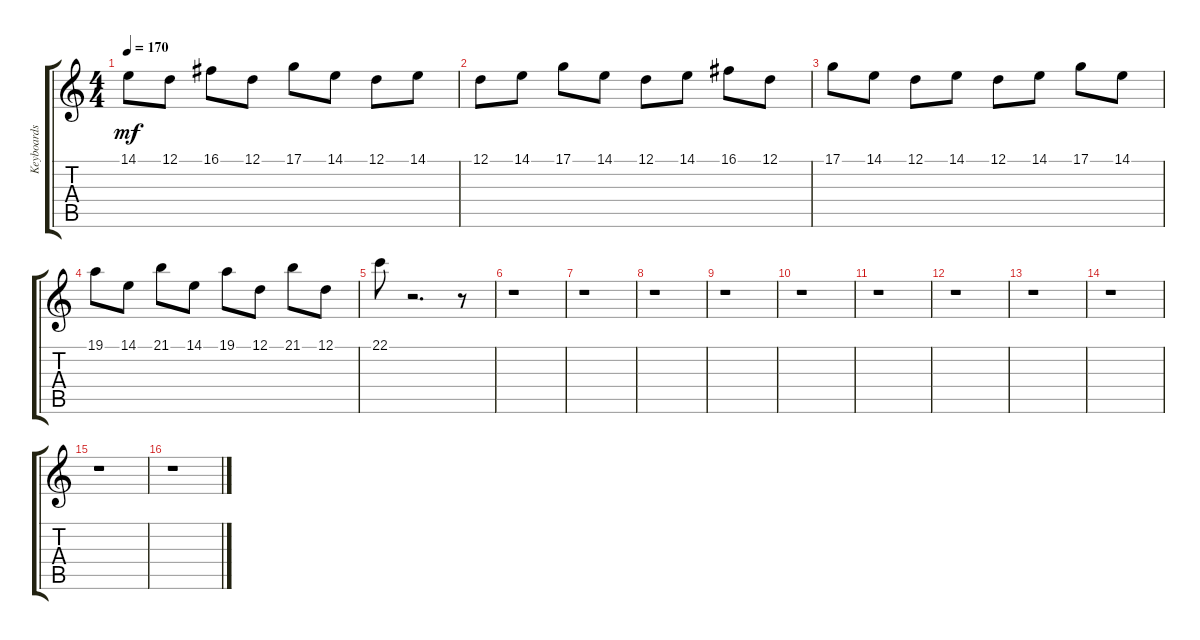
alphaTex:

\track ("Keyboards 1" "Keyboards ") {instrument lead2sawtooth}
\staff {score tabs}
\tuning (D4 A3 F3 C3 G2 C2) {hide}
\ts (4 4)
\tempo 170
\clef g2
\ks c
14.1.8{dy mf} 12.1.8 16.1.8 12.1.8 17.1.8 14.1.8 12.1.8 14.1.8 |
12.1.8 14.1.8 17.1.8 14.1.8 12.1.8 14.1.8 16.1.8 12.1.8 |
17.1.8 14.1.8 12.1.8 14.1.8 12.1.8 14.1.8 17.1.8 14.1.8 |
19.1.8 14.1.8 21.1.8 14.1.8 19.1.8 12.1.8 21.1.8 12.1.8 |
22.1.8 r.2{d} r.8 |
r.1 |
r.1 |
r.1 |
r.1 |
r.1 |
r.1 |
r.1 |
r.1 |
r.1 |
r.1 |
r.1
